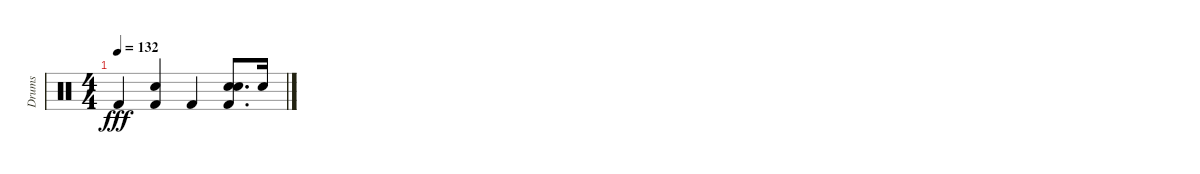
\track ("Drums" "Drums") {instrument percussion}
\staff {score}
\articulation defaults
\ts (4 4)
\tempo 132
\clef neutral
\ks c "Kick (hit) 2".4{dy fff}
("Snare (hit) 2" "Kick (hit) 2").4 "Kick (hit) 2".4 ("Hand Clap (hit)" "Snare (hit) 2" "Kick (hit) 2").8{d} "Hand Clap (hit)".16
